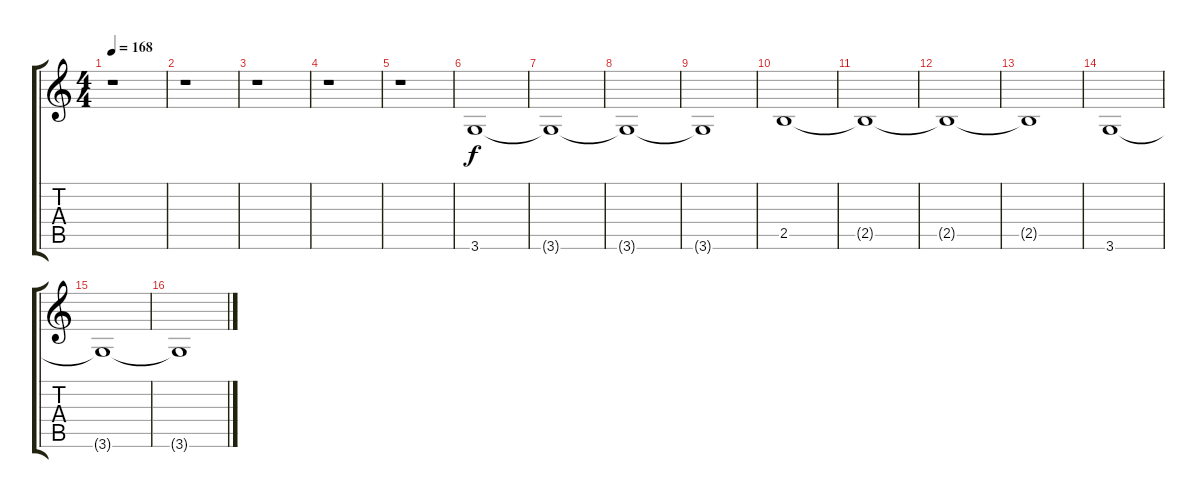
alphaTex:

\track "" {instrument electricbassfinger}
\staff {score tabs}
\tuning (E4 B3 G3 D3 A2 E2) {hide}
\ts (4 4)
\tempo 168
\clef g2
\ks c
r.1{dy f} |
r.1 |
r.1 |
r.1 |
r.1 |
3.6.1 |
3.6{t}.1 |
3.6{t}.1 |
3.6{t}.1 |
2.5.1 |
2.5{t}.1 |
2.5{t}.1 |
2.5{t}.1 |
3.6.1 |
3.6{t}.1 |
3.6{t}.1
